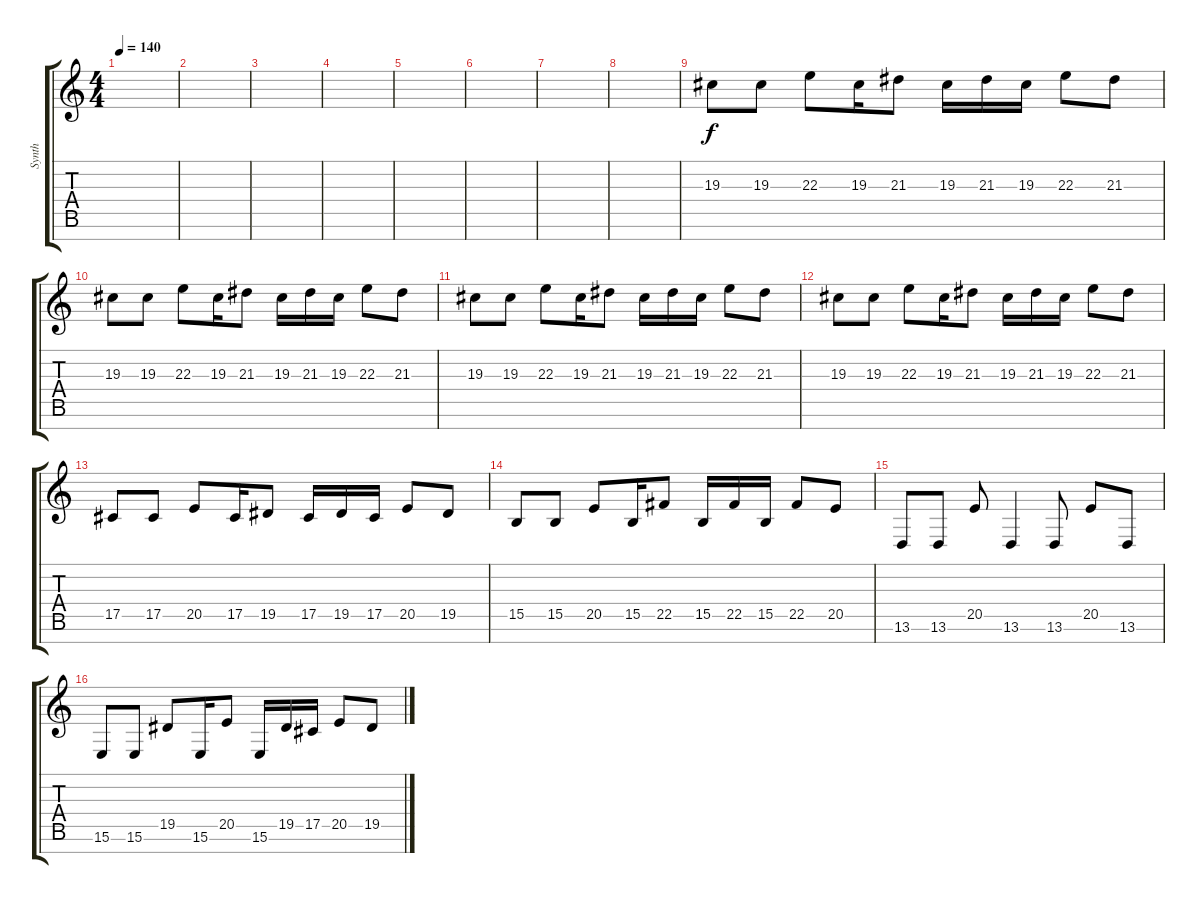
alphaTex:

\track ("Synth" "Synth") {instrument synthbrass1 bank 1}
\staff {score tabs}
\tuning (Eb4 Bb3 Gb3 Db3 Ab2 Db2 Db2) {hide}
\ts (4 4)
\tempo 140
\clef g2
\ks c
|
|
|
|
|
|
|
|
19.3.8 19.3.8 22.3.8 19.3.16 21.3.8 19.3.16 21.3.16 19.3.16 22.3.8 21.3.8 |
19.3.8 19.3.8 22.3.8 19.3.16 21.3.8 19.3.16 21.3.16 19.3.16 22.3.8 21.3.8 |
19.3.8 19.3.8 22.3.8 19.3.16 21.3.8 19.3.16 21.3.16 19.3.16 22.3.8 21.3.8 |
19.3.8 19.3.8 22.3.8 19.3.16 21.3.8 19.3.16 21.3.16 19.3.16 22.3.8 21.3.8 |
17.5.8 17.5.8 20.5.8 17.5.16 19.5.8 17.5.16 19.5.16 17.5.16 20.5.8 19.5.8 |
15.5.8 15.5.8 20.5.8 15.5.16 22.5.8 15.5.16 22.5.16 15.5.16 22.5.8 20.5.8 |
13.6.8 13.6.8 20.5.8 13.6.4 13.6.8 20.5.8 13.6.8 |
15.6.8 15.6.8 19.5.8 15.6.16 20.5.8 15.6.16 19.5.16 17.5.16 20.5.8 19.5.8
